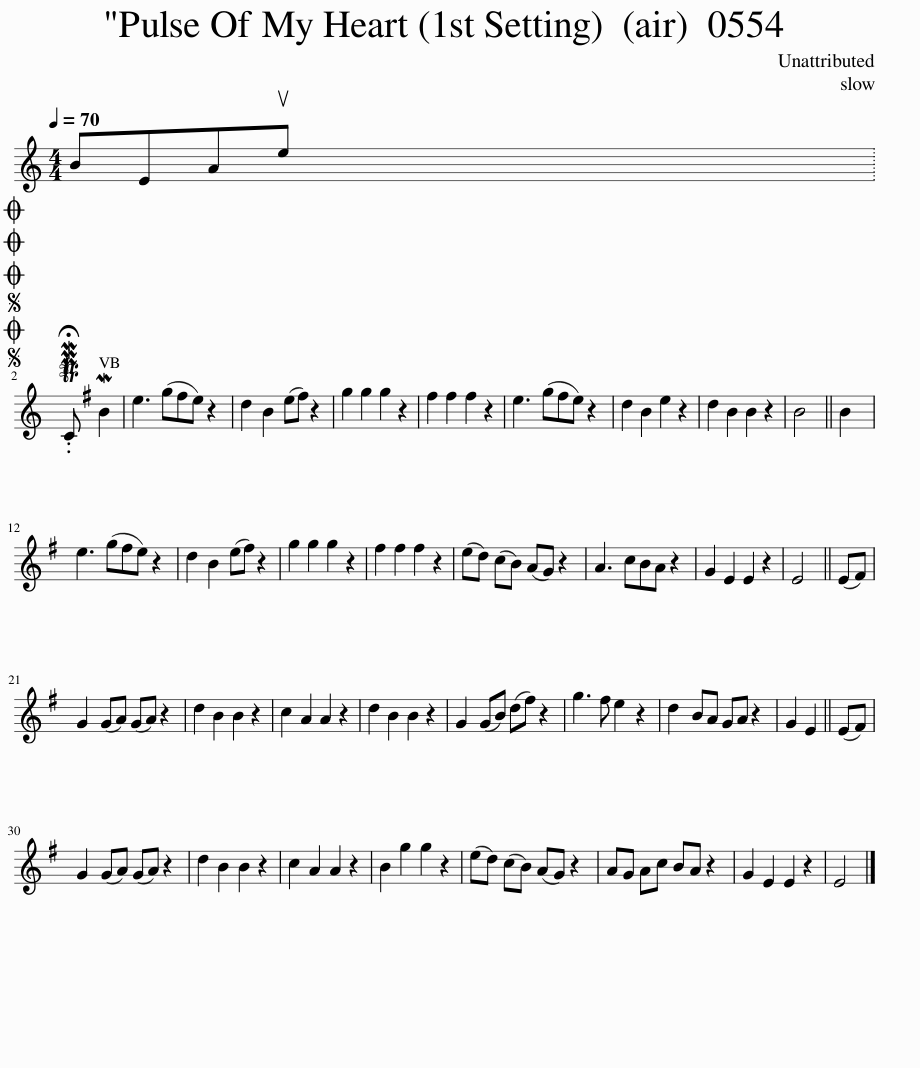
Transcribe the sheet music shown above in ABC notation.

X:1
L:1/8
Q:1/4=70
M:4/4
I:linebreak $
K:C
V:1 treble
V:1
 BEAue x2002 |$SOSOOO .!fermata!PMTC MB2 | e3 (g^fe) z2 | d2 B2 (e^f) z2 | g2 g2 g2 z2 | %5
 ^f2 f2 f2 z2 | e3 (g^fe) z2 | d2 B2 e2 z2 | d2 B2 B2 z2 | B4 || %10
 B2 |$ e3 (g^fe) z2 | d2 B2 (e^f) z2 | g2 g2 g2 z2 | ^f2 f2 f2 z2 | %15
 (ed) (cB) (AG) z2 | A3 cBA z2 | G2 E2 E2 z2 | E4 || (E^F) |$ %20
 G2 (GA) (GA) z2 | d2 B2 B2 z2 | c2 A2 A2 z2 | d2 B2 B2 z2 | G2 (GB) (d^f) z2 | %25
 g3 ^f e2 z2 | d2 BA GA z2 | G2 E2 || (E^F) |$ G2 (GA) (GA) z2 | %30
 d2 B2 B2 z2 | c2 A2 A2 z2 | B2 g2 g2 z2 | (ed) (cB) (AG) z2 | AG Ac BA z2 | %35
 G2 E2 E2 z2 | E4 |] %37
